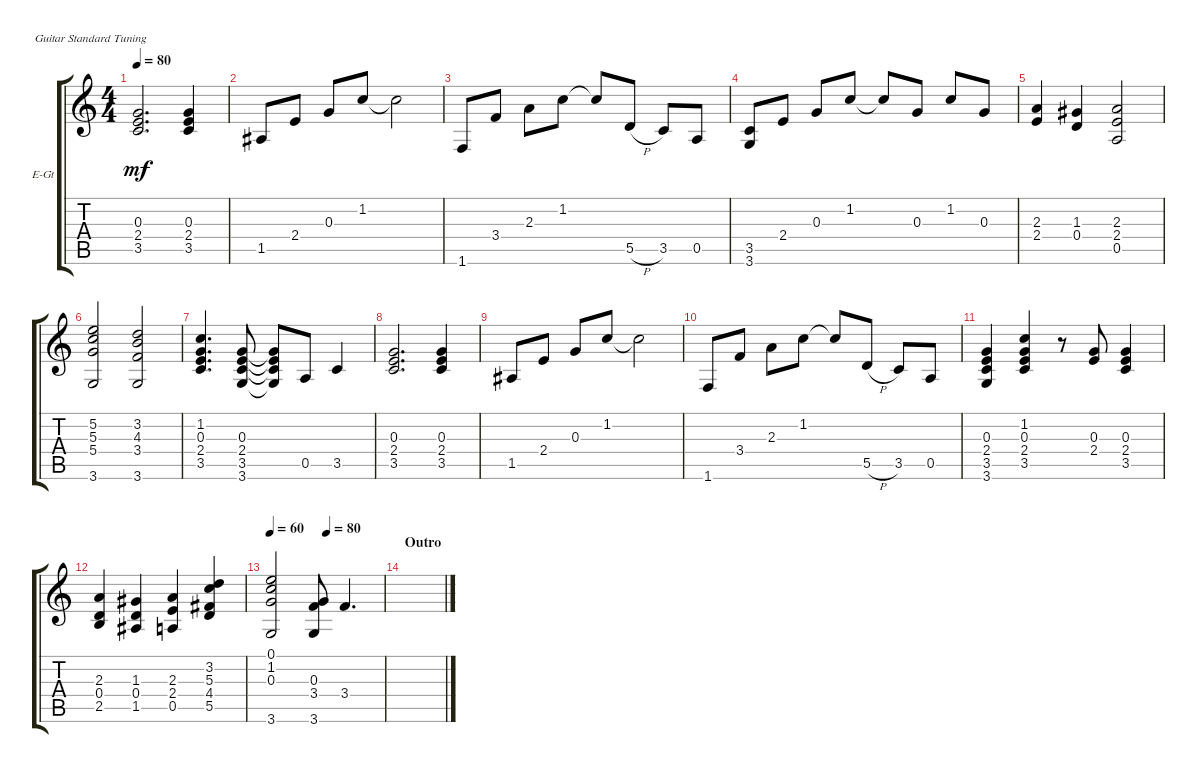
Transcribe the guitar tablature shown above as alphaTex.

\defaultSystemsLayout 4
\bracketExtendMode groupsimilarinstruments
\firstSystemTrackNameOrientation horizontal
\otherSystemsTrackNameOrientation horizontal
\track ("Guitar 2 (electric)" "E-Gt") {instrument electricguitarjazz}
\staff {score tabs}
\tuning (E4 B3 G3 D3 A2 E2)
\ts (4 4)
\tempo 80
\clef g2
\ks c
(3.5 2.4 0.3).2{d dy mf} (0.3 2.4 3.5).4 |
1.5.8 2.4.8 0.3.8 1.2.8 1.2{t}.2 |
1.6.8 3.4.8 2.3.8 1.2.8 1.2{t}.8 5.5{h}.8 3.5.8 0.5.8 |
(3.5 3.6).8 2.4.8 0.3.8 1.2.8 1.2{t}.8 0.3.8 1.2.8 0.3.8 |
(2.3 2.4).4 (0.4 1.3).4 (2.3 2.4 0.5).2 |
(3.6 5.4 5.3 5.2).2 (3.6 3.4 4.3 3.2).2 |
(1.2 0.3 2.4 3.5).4{d} (3.6 3.5 2.4 0.3).8 (0.3{t} 2.4{t} 3.5{t} 3.6{t}).8 0.5.8 3.5.4 |
(3.5 2.4 0.3).2{d} (0.3 2.4 3.5).4 |
1.5.8 2.4.8 0.3.8 1.2.8 1.2{t}.2 |
1.6.8 3.4.8 2.3.8 1.2.8 1.2{t}.8 5.5{h}.8 3.5.8 0.5.8 |
(3.6 3.5 2.4 0.3).4 (3.5 2.4 0.3 1.2).4 r.8 (0.3 2.4).8 (0.3 2.4 3.5).4 |
(2.3 0.4 2.5).4 (1.5 0.4 1.3).4 (2.3 2.4 0.5).4 (5.5 4.4 5.3 3.2).4 |
\tempo 60
\tempo (80 0.5)
(0.1 1.2 0.3 3.6).2 (3.6 3.4 0.3).8 3.4.4{d} |
\section ("" "Outro")
